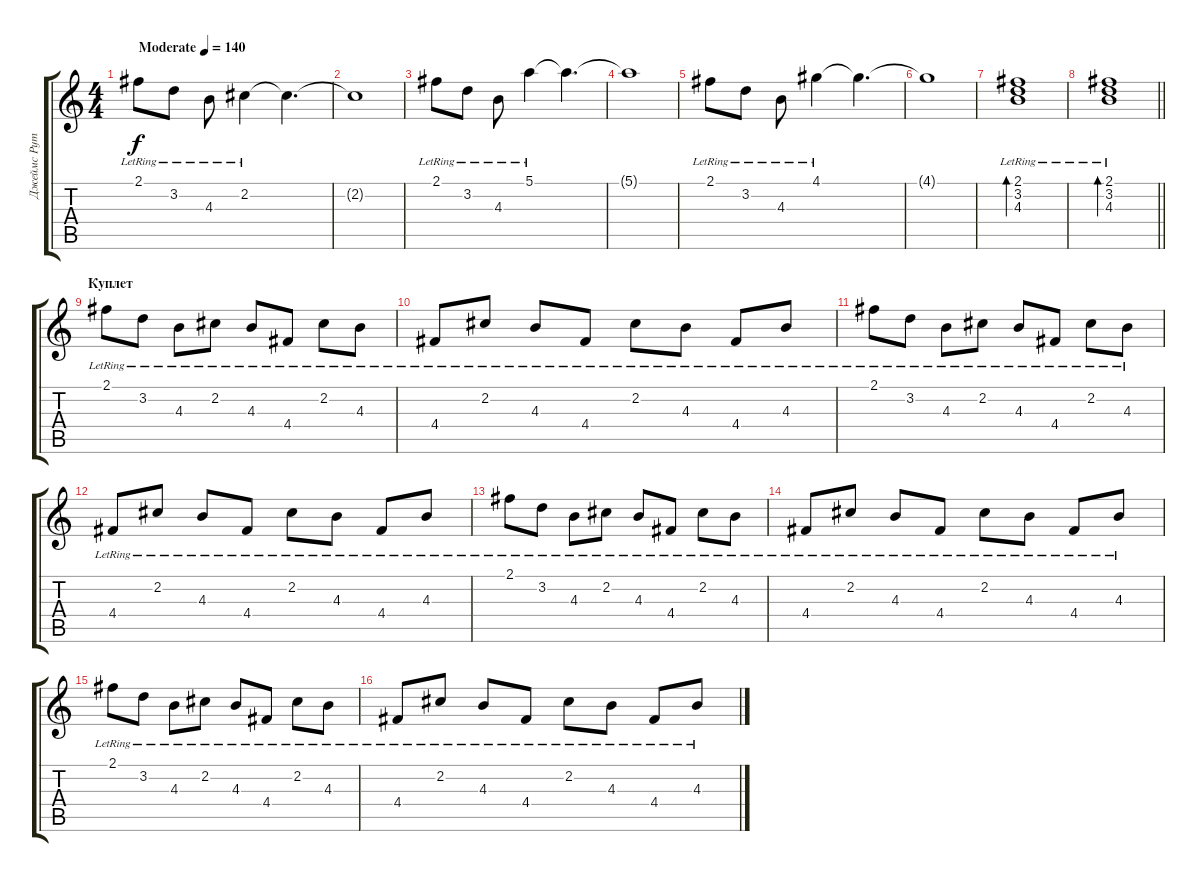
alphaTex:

\track ("Джеймс Рут (акустика)" "Джеймс Рут") {instrument acousticguitarsteel}
\staff {score tabs}
\tuning (E4 B3 G3 D3 A2 E2) {hide}
\ts (4 4)
\tempo (140 "Moderate")
\clef g2
\ks c
2.1{lr}.8{dy f instrument acousticguitarsteel} 3.2{lr}.8 4.3{lr}.8 2.2{lr}.4 2.2{t}.4{d} |
2.2{t}.1 |
2.1{lr}.8 3.2{lr}.8 4.3{lr}.8 5.1{lr}.4 5.1{t}.4{d} |
5.1{t}.1 |
2.1{lr}.8 3.2{lr}.8 4.3{lr}.8 4.1{lr}.4 4.1{t}.4{d} |
4.1{t}.1 |
(2.1{lr} 3.2{lr} 4.3{lr}).1{bd 240} |
\barLineRight lightlight
(2.1{lr} 3.2{lr} 4.3{lr}).1{bd 240} |
\section ("" "Куплет")
2.1{lr}.8 3.2{lr}.8 4.3{lr}.8 2.2{lr}.8 4.3{lr}.8 4.4{lr}.8 2.2{lr}.8 4.3{lr}.8 |
4.4{lr}.8 2.2{lr}.8 4.3{lr}.8 4.4{lr}.8 2.2{lr}.8 4.3{lr}.8 4.4{lr}.8 4.3{lr}.8 |
2.1{lr}.8 3.2{lr}.8 4.3{lr}.8 2.2{lr}.8 4.3{lr}.8 4.4{lr}.8 2.2{lr}.8 4.3{lr}.8 |
4.4{lr}.8 2.2{lr}.8 4.3{lr}.8 4.4{lr}.8 2.2{lr}.8 4.3{lr}.8 4.4{lr}.8 4.3{lr}.8 |
2.1{lr}.8 3.2{lr}.8 4.3{lr}.8 2.2{lr}.8 4.3{lr}.8 4.4{lr}.8 2.2{lr}.8 4.3{lr}.8 |
4.4{lr}.8 2.2{lr}.8 4.3{lr}.8 4.4{lr}.8 2.2{lr}.8 4.3{lr}.8 4.4{lr}.8 4.3{lr}.8 |
2.1{lr}.8 3.2{lr}.8 4.3{lr}.8 2.2{lr}.8 4.3{lr}.8 4.4{lr}.8 2.2{lr}.8 4.3{lr}.8 |
4.4{lr}.8 2.2{lr}.8 4.3{lr}.8 4.4{lr}.8 2.2{lr}.8 4.3{lr}.8 4.4{lr}.8 4.3{lr}.8
